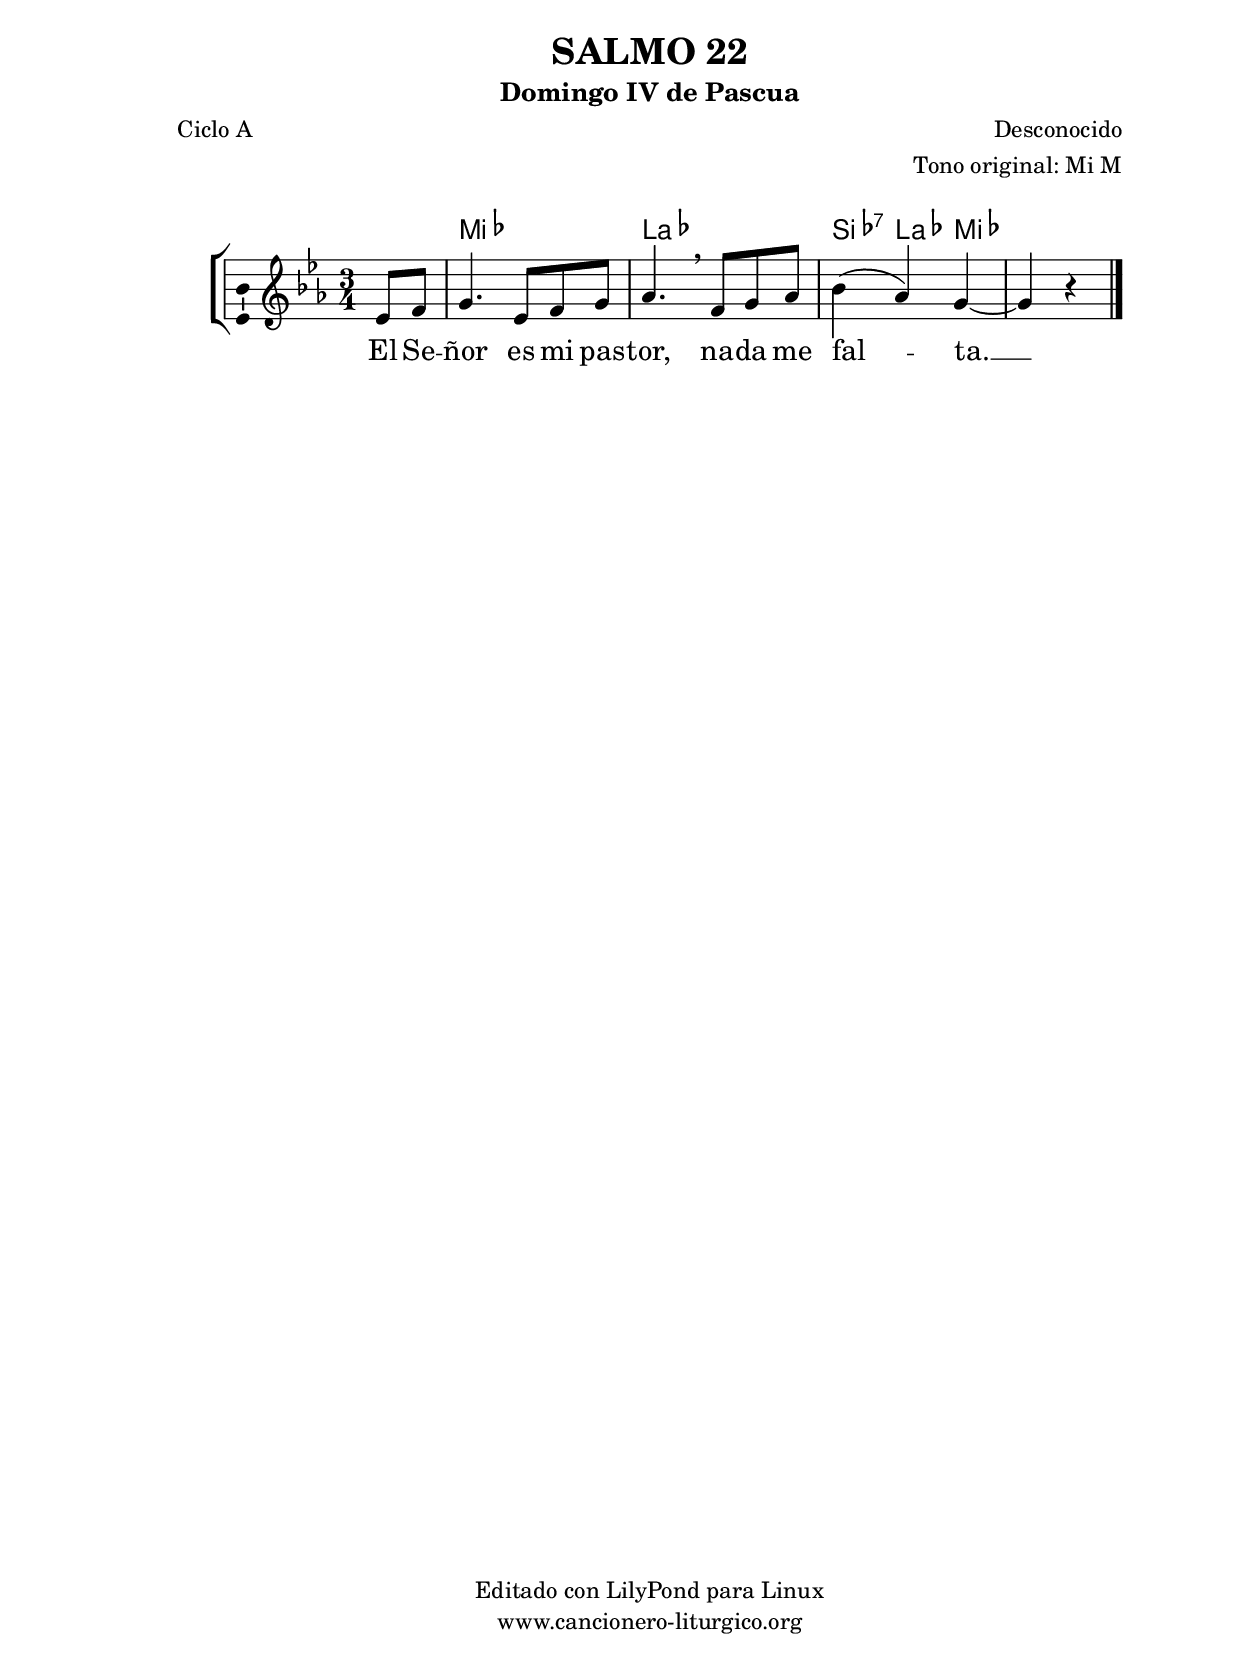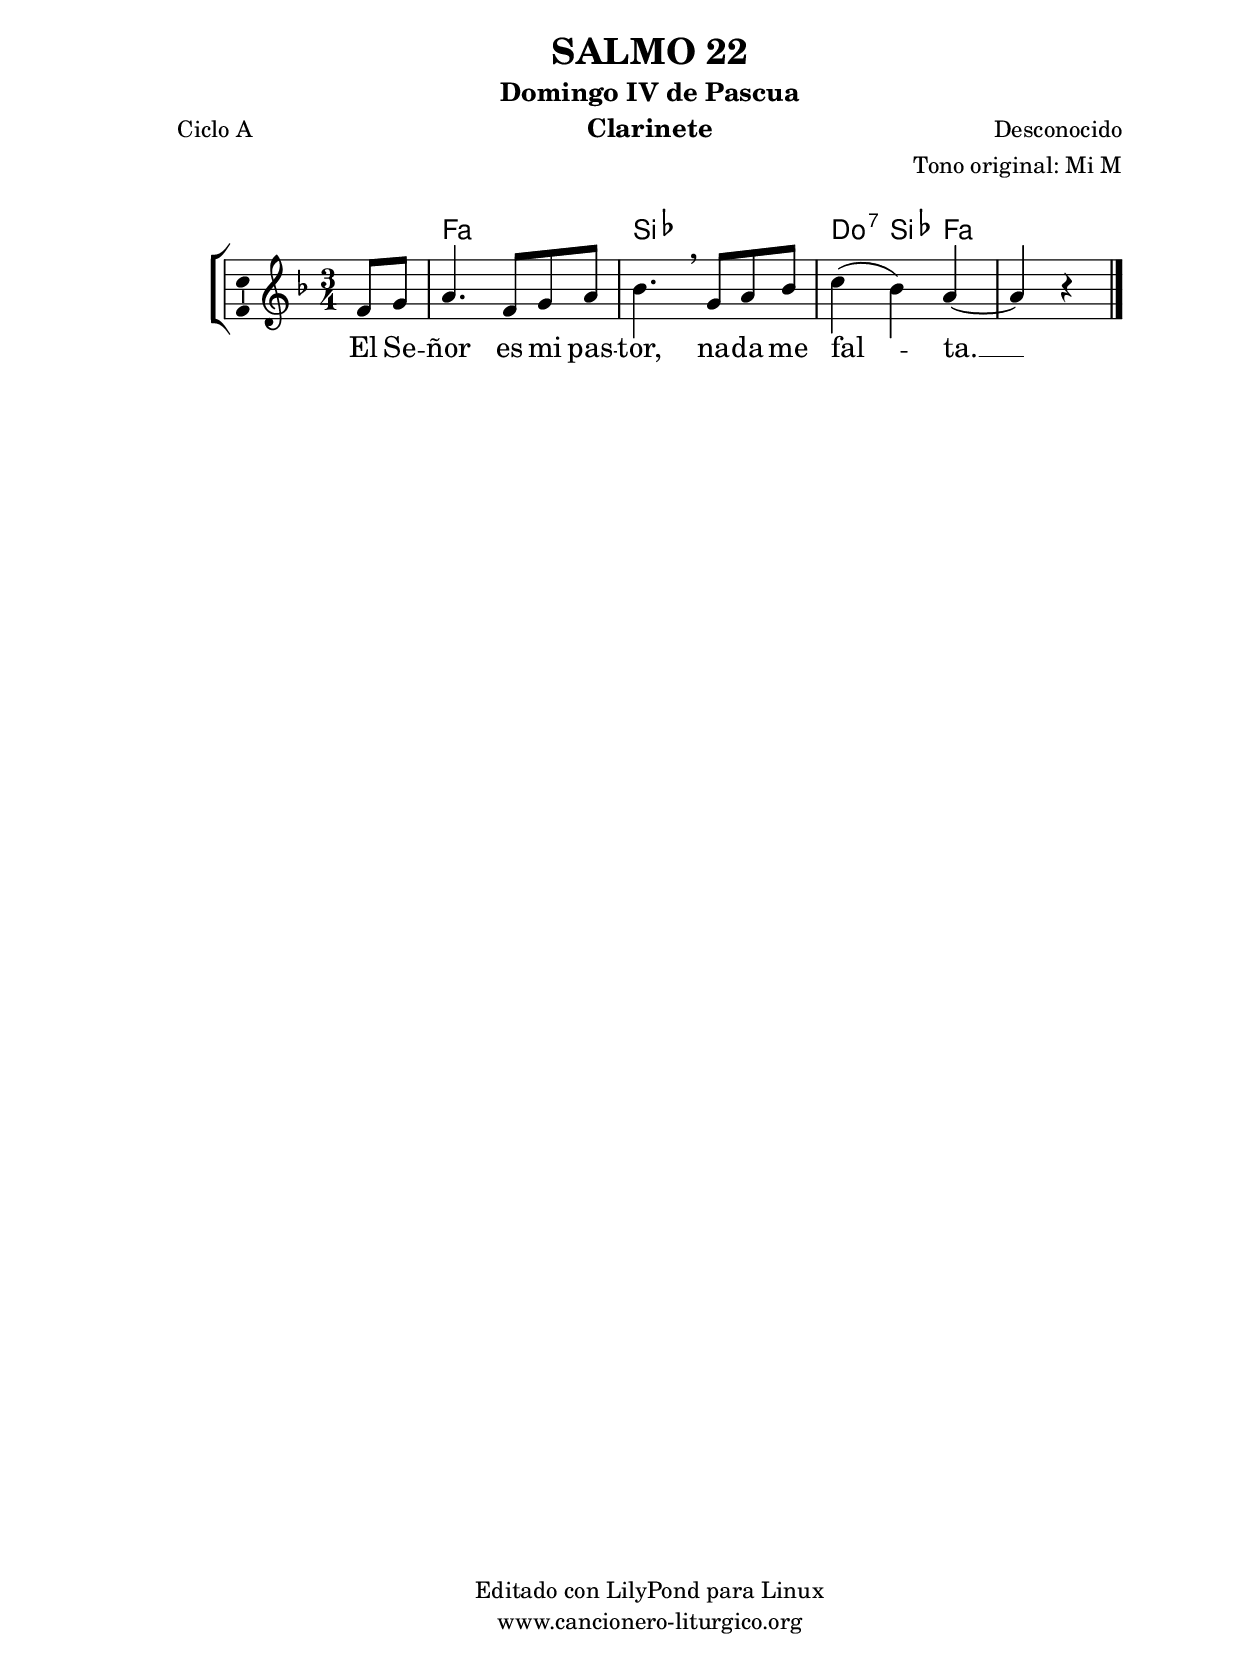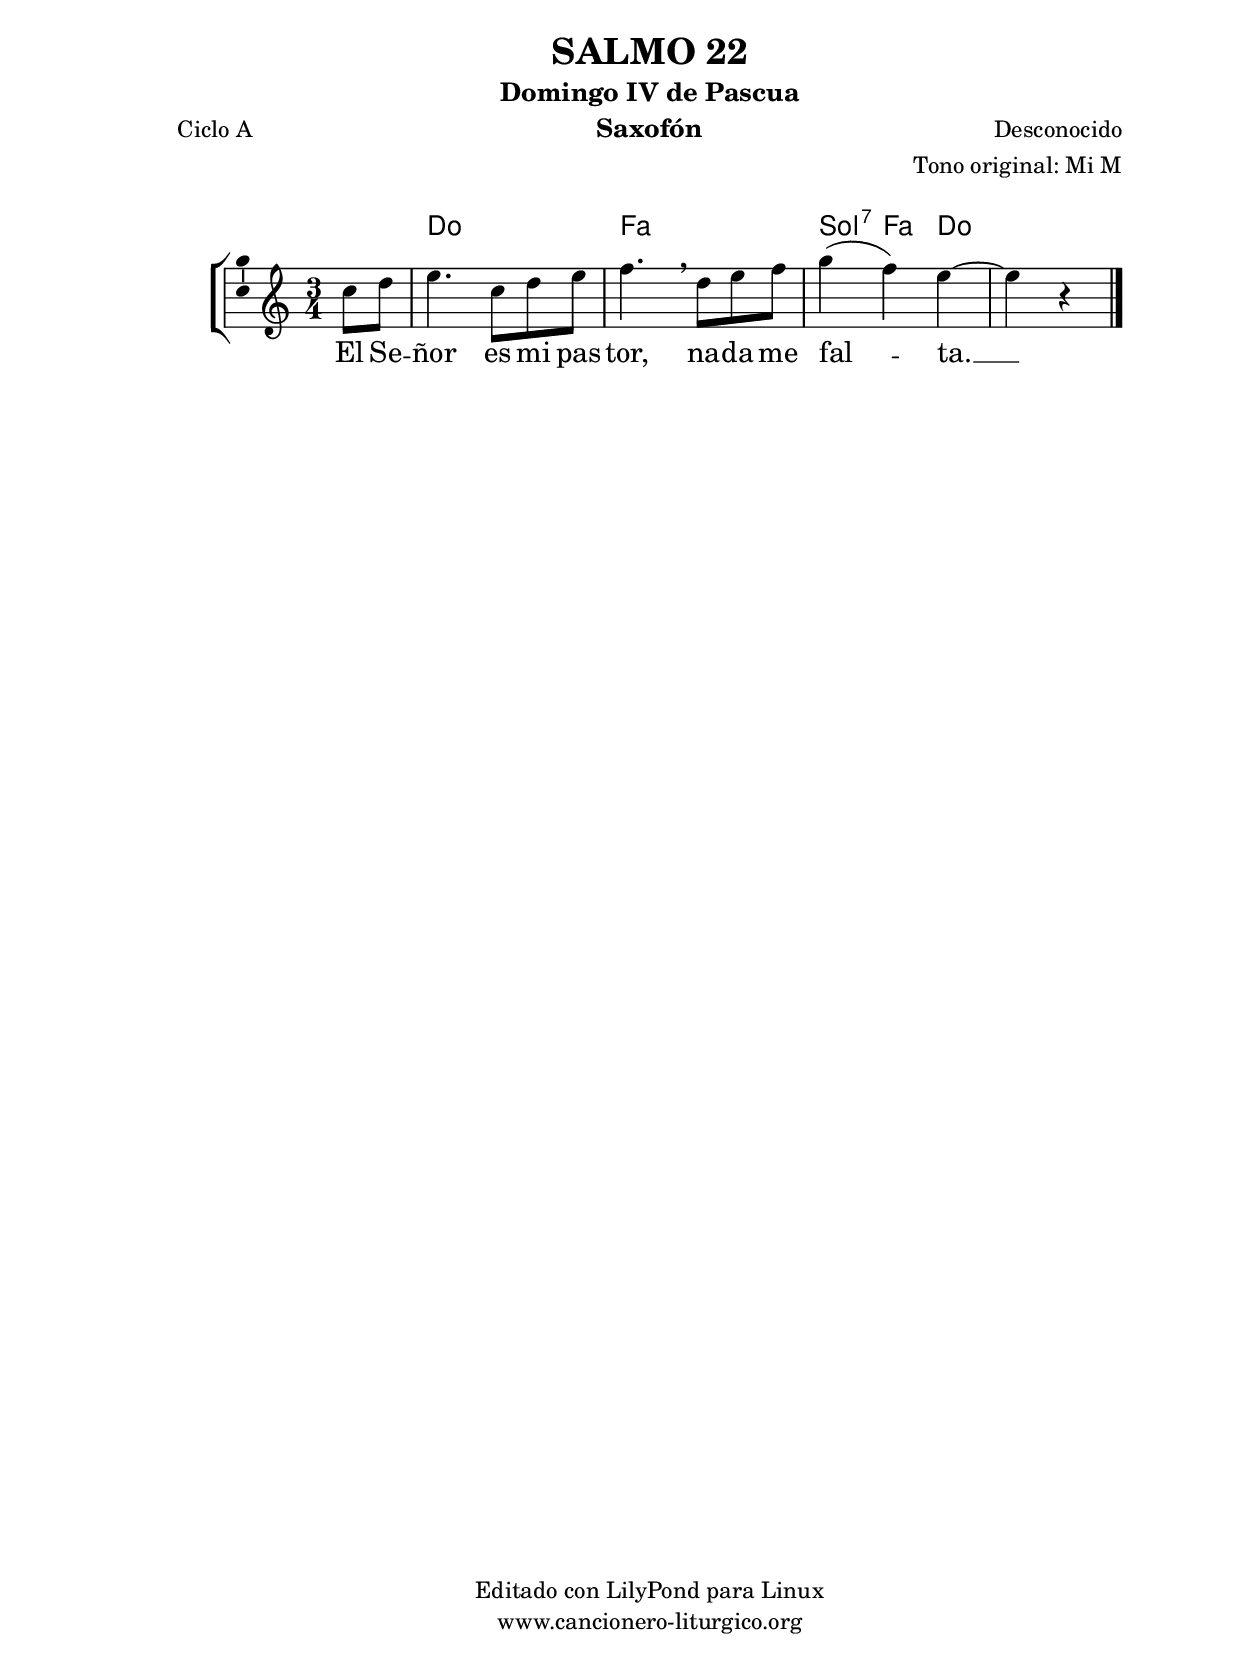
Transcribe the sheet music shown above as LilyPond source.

%
%para convertir .midi en .wav:
%timidity filename.midi -Ow -o finename.wav
%
%
%Para convertir de .wav a .mp3:
%lame -h -m j filename.wav
%
%
%para escuchar el midi:
%timidity nombrefichero.midi
%


%versión de lilypond para la que se ha escrito esta partitura:
\version "2.16.0"

	%Tamaño papel
	#(set-default-paper-size "a4")
	%Tamaño partitura
	#(set-global-staff-size 20)
	%No responde al pulsar sobre una nota
	#(ly:set-option 'point-and-click #f)

%parámetros del encabezamiento:
\header {
	title = "SALMO 22"
	subtitle = "Domingo IV de Pascua"
	composer = "Desconocido"
	poet = "Ciclo A"
	meter = ""
	arranger = "Tono original: Mi M"
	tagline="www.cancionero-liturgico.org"
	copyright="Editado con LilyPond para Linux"
	tiempo = "Pascua"
	usos = "Salmo"
	letra = "El Señor es mi pastor, nada me falta."
	}

%parámetros asociados al papel:
\paper  {
	oddHeaderMarkup = \markup {\fill-line { \on-the-fly #not-first-page \fromproperty #'header:title \on-the-fly #not-first-page \fromproperty #'header:composer }}
	evenHeaderMarkup = \markup {\fill-line { \fromproperty #'header:composer \fromproperty #'header:title }}
	#(set-paper-size "a4")
	print-page-number = ##f
	first-page-number = 1
	print-first-page-number = ##f
%	head-separation = 3.0 \cm
	top-margin = 2.0 \cm
	bottom-margin = 0.5\cm
%%%	bottom-margin = -1.0\cm
	left-margin = 3.0 \cm
	line-width = 16.0 \cm 
	indent = 8\mm
	interscoreline = 2.\mm
	between-system-space = 15\mm
%	para que las partituras no llenen la hoja:
	ragged-bottom = ##t
%	idem para la última hoja:
	ragged-last-bottom = ##f
%	para que las partituras llenen el ancho del papel:
	ragged-last = ##f
	after-title-space = 2.5 \cm
%page-count=1
%system-count=1

	%Flexible Vertical Spacing
%	markup-markup-spacing =
%	#'((basic-distance . 15) (minimum-distance . 15) (padding . 3))
	markup-system-spacing =
	#'((basic-distance . 15) (minimum-distance . 15) (padding . 3))
	system-system-spacing =
	#'((basic-distance . 15) (minimum-distance . 15) (padding . 3))
	score-system-spacing =
	#'((basic-distance . 15) (minimum-distance . 15) (padding . 5))
%	top-system-spacing = % header
%	#'((basic-distance . 8) (minimum-distance . 0) (padding . 3))
%	top-markup-spacing =
%	#'((basic-distance . 20) (minimum-distance . 20) (padding . 3))
	last-bottom-spacing = % footer
	#'((basic-distance . 5) (minimum-distance . 5) (padding . 3))
%	score-markup-spacing =
%	#'((basic-distance . 16) (minimum-distance . 13) (padding . 3))

	}


%parámetros que afectan a toda la partitura:
global =  {
	%clave de sol (G):
	\clef G
	%armadura:
	\transpose e ees
	\key e \major
	\tempo 4=79
	\set Score.tempoHideNote = ##t
	}


acordes = {
	\italianChords
	\chordmode {
	\transpose e ees
{

s4
e2. a b4:7 a e

	}
	}
}


melodia = 
	\transpose e ees
{
	\relative c'{

\time 3/4

\partial4
e8 fis
gis4. e8 fis gis
a4. \breathe fis8 gis a
b4 (a) gis~
gis4 r4 %s4

	\bar "|."
	}
	}


texto = \lyricmode {
El Se -- ñor es mi pas -- tor,
na -- da me fal -- ta. __
	}


acordesStaff = \context ChordNames = acordesStaff <<
	\set chordChanges = ##t
	\acordes
	>>


vozStaff = \context Voice = vozStaff
\with {\consists "Ambitus_engraver"}
<<
%	\set Staff.instrumentName = ""
%	\set Staff.shortInstrumentName = ""
%	\set Staff.midiInstrument = #"clarinet"
%	\set Staff.midiInstrument = #"cello"
%	\set Staff.midiInstrument = #"flute"
	\set Staff.midiInstrument = #"electric guitar (jazz)"
%	\set Staff.midiInstrument = #"english horn"
%	\set Staff.midiInstrument = #"violin"
%	\set Staff.midiInstrument = #"glockenspiel"
	\set Staff.midiMinimumVolume = #0.7
	\set Staff.midiMaximumVolume = #0.9
	\global
	\melodia
	>>


textoStaff = \context Lyrics = textoStaff <<
	\lyricsto vozStaff \texto
	>>

\book {
	\score {
		\context ChoirStaff {
			\override StaffGroup.SystemStartBracket #'collapse-height = #1
			\override Score.SystemStartBar #'collapse-height = #1
			<<
			\acordesStaff
			\vozStaff
			\textoStaff
			>>
			}
		\layout {
	    		\context {
				\Lyrics
				\override LyricText #'font-size = #2
				}
	   		 \context {
				\Score
				%fontSize = #3
				\override StaffSymbol #'staff-space = #(magstep +3)
				%\override Beam #'thickness = #0.55
				%\override SpacingSpanner #'spacing-increment = #1.0
				%\override Slur #'height-limit = #1.5
				}
			}
		}
	\score {
		\unfoldRepeats
		\context ChoirStaff {
			<<
			\acordesStaff
			\vozStaff
			>>
			}
		\midi {
	  		\context {
	  			\Score
				tempoWholesPerMinute = #(ly:make-moment 70 4)
				}
			}
		}
	}

%Partitura para clarinete
#(define output-suffix "C")
\book {
	\header{
		instrument = "Clarinete"
		}
	\score {
		\context ChoirStaff {
			\override StaffGroup.SystemStartBracket #'collapse-height = #1
			\override Score.SystemStartBar #'collapse-height = #1
\transpose c d
			<<
			\acordesStaff
			\vozStaff
			\textoStaff
			>>
			}
		\layout {
	    		\context {
				\Lyrics
				\override LyricText #'font-size = #2
				}
	   		 \context {
				\Score
				%fontSize = #3
				\override StaffSymbol #'staff-space = #(magstep +3)
				%\override Beam #'thickness = #0.55
				%\override SpacingSpanner #'spacing-increment = #1.0
				%\override Slur #'height-limit = #1.5
				}
			}
		}
	}

%Partitura para saxofón
#(define output-suffix "S")
\book {
	\header{
		instrument = "Saxofón"
		}
	\score {
		\context ChoirStaff {
			\override StaffGroup.SystemStartBracket #'collapse-height = #1
			\override Score.SystemStartBar #'collapse-height = #1
\transpose c a
			<<
			\acordesStaff
			\vozStaff
			\textoStaff
			>>
			}
		\layout {
	    		\context {
				\Lyrics
				\override LyricText #'font-size = #2
				}
	   		 \context {
				\Score
				%fontSize = #3
				\override StaffSymbol #'staff-space = #(magstep +3)
				%\override Beam #'thickness = #0.55
				%\override SpacingSpanner #'spacing-increment = #1.0
				%\override Slur #'height-limit = #1.5
				}
			}
		}
	}

